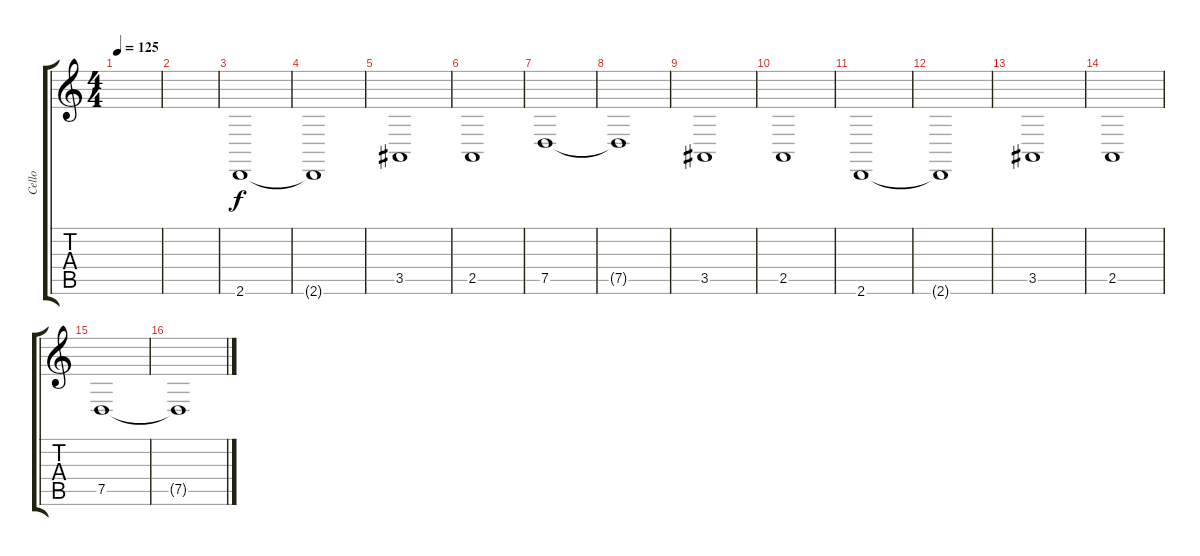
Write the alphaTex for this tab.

\track ("Cello" "Cello") {instrument harmonica}
\staff {score tabs}
\tuning (D4 A3 F3 C3 G2 C2) {hide}
\ts (4 4)
\tempo 125
\clef g2
\ks c
|
|
2.6.1 |
2.6{t}.1 |
3.5.1 |
2.5.1 |
7.5.1 |
7.5{t}.1 |
3.5.1 |
2.5.1 |
2.6.1 |
2.6{t}.1 |
3.5.1 |
2.5.1 |
7.5.1 |
7.5{t}.1
